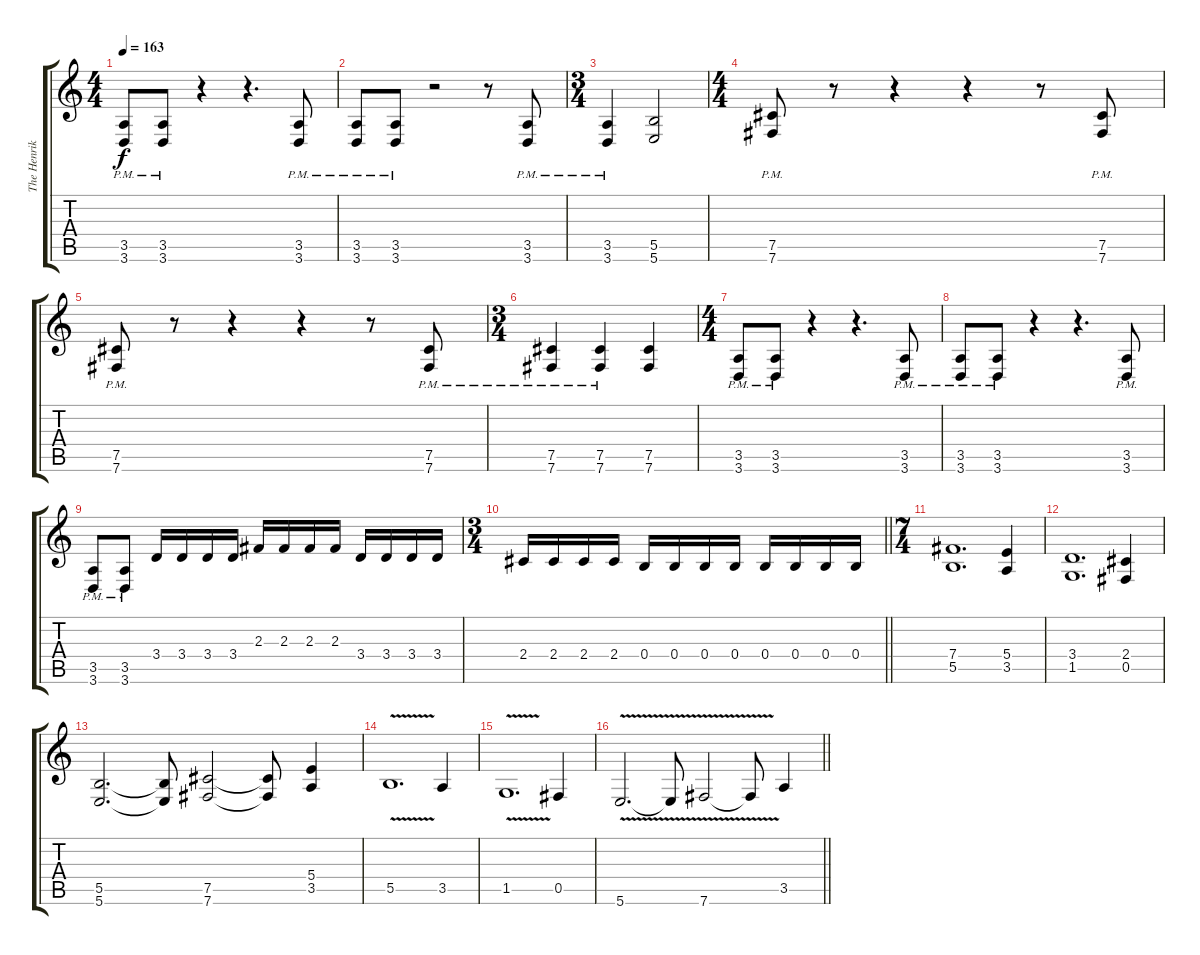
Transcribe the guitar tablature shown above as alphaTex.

\track ("The Henriksson" "The Henrik") {instrument distortionguitar}
\staff {score tabs}
\tuning (Db4 Ab3 E3 B2 Gb2 B1) {hide}
\ts (4 4)
\tempo 163
\clef g2
\ks c
(3.5{pm} 3.6{pm}).8{dy f} (3.5{pm} 3.6{pm}).8 r.4 r.4{d} (3.5{pm} 3.6{pm}).8 |
(3.5{pm} 3.6{pm}).8 (3.5{pm} 3.6{pm}).8 r.2 r.8 (3.5{pm} 3.6{pm}).8 |
\ts (3 4)
(3.5{pm} 3.6{pm}).4 (5.5 5.6).2 |
\ts (4 4)
(7.5{pm} 7.6{pm}).8 r.8 r.4 r.4 r.8 (7.5{pm} 7.6{pm}).8 |
(7.5{pm} 7.6{pm}).8 r.8 r.4 r.4 r.8 (7.5{pm} 7.6{pm}).8 |
\ts (3 4)
(7.5{pm} 7.6{pm}).4 (7.5{pm} 7.6{pm}).4 (7.5 7.6).4 |
\ts (4 4)
(3.5{pm} 3.6{pm}).8 (3.5{pm} 3.6{pm}).8 r.4 r.4{d} (3.5{pm} 3.6{pm}).8 |
(3.5{pm} 3.6{pm}).8 (3.5{pm} 3.6{pm}).8 r.4 r.4{d} (3.5{pm} 3.6{pm}).8 |
(3.5{pm} 3.6{pm}).8 (3.5{pm} 3.6{pm}).8 3.4.16 3.4.16 3.4.16 3.4.16 2.3.16 2.3.16 2.3.16 2.3.16 3.4.16 3.4.16 3.4.16 3.4.16 |
\ts (3 4)
\barLineRight lightlight
2.4.16 2.4.16 2.4.16 2.4.16 0.4.16 0.4.16 0.4.16 0.4.16 0.4.16 0.4.16 0.4.16 0.4.16 |
\ts (7 4)
\section ("" "")
(7.4 5.5).1{d} (5.4 3.5).4 |
(3.4 1.5).1{d} (2.4 0.5).4 |
(5.5 5.6).2{d} (5.5{t} 5.6{t}).8 (7.5 7.6).2 (7.5{t} 7.6{t}).8 (5.4 3.5).4 |
5.5{v}.1{d} 3.5.4 |
1.5{v}.1{d} 0.5.4 |
\barLineRight lightlight
5.6{v}.2{d} 5.6{t}.8 7.6{v}.2 7.6{t}.8 3.5.4
